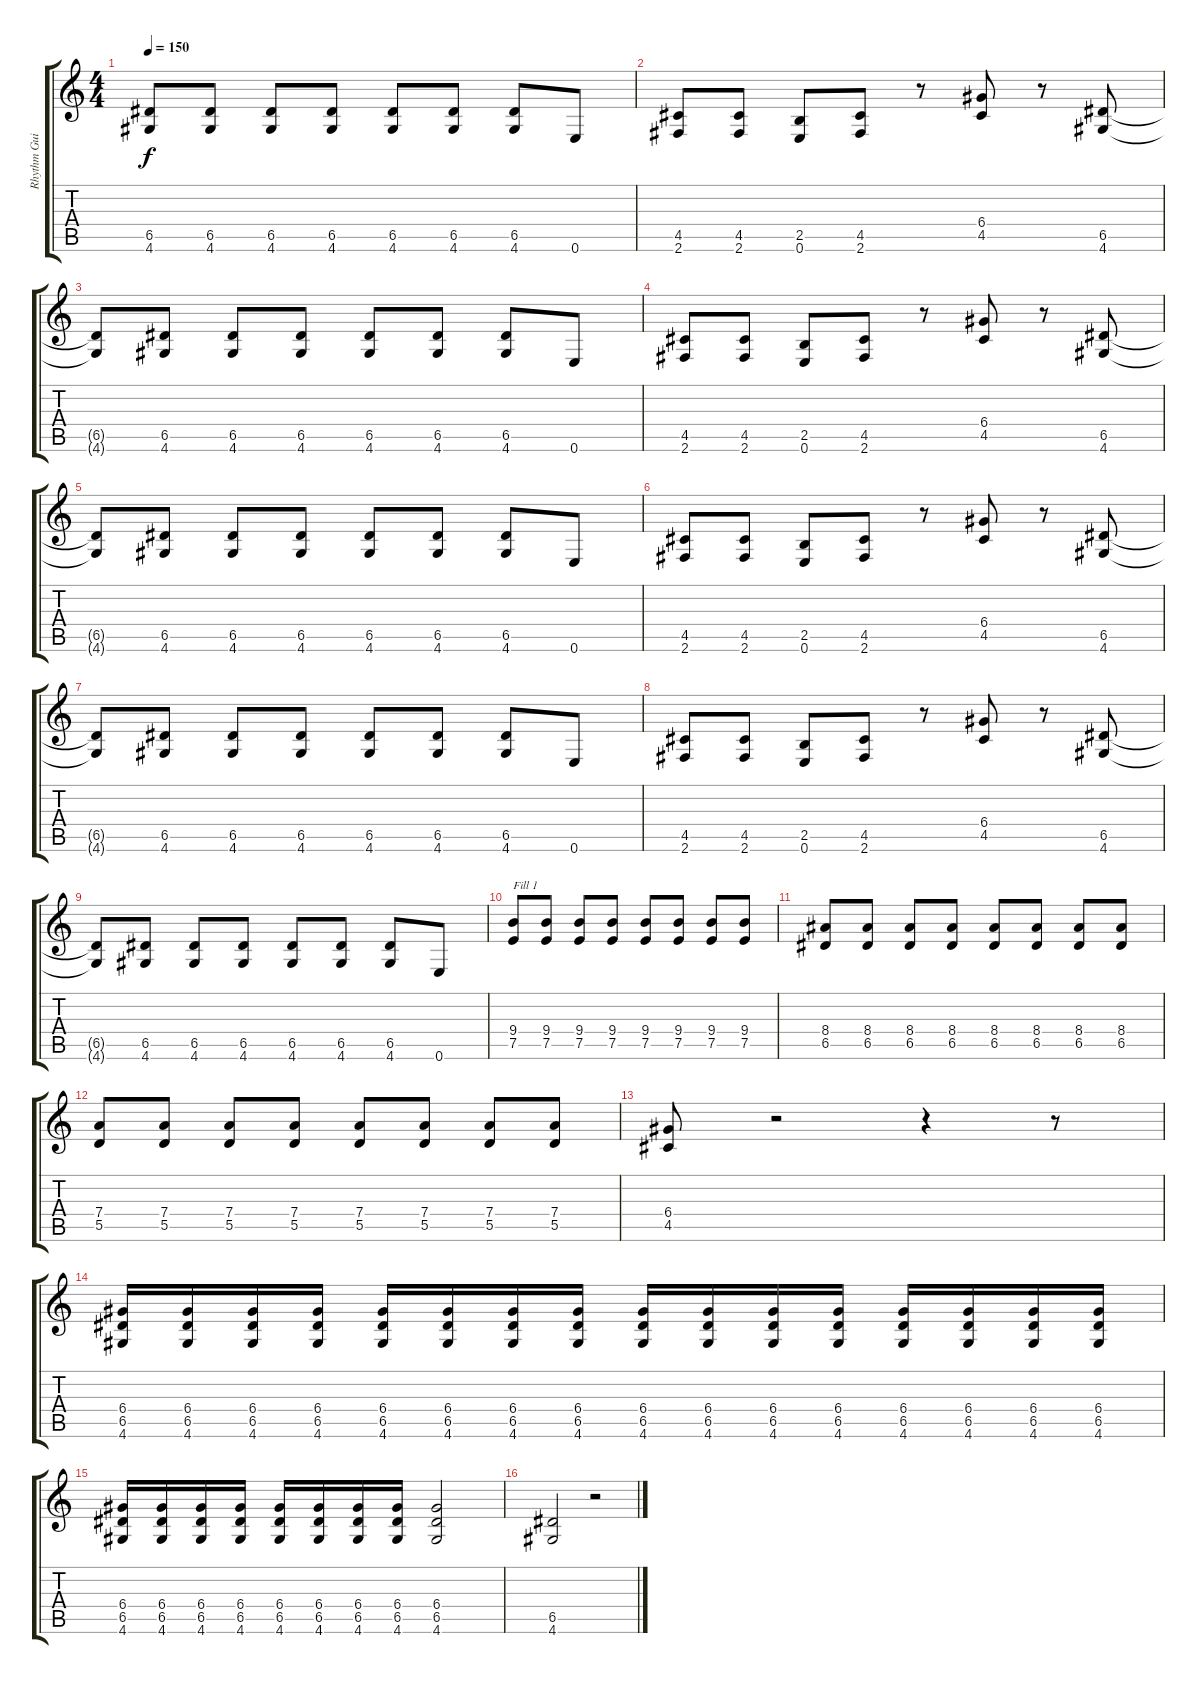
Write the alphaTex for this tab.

\track ("Rhythm Guitar" "Rhythm Gui") {instrument distortionguitar}
\staff {score tabs}
\tuning (E4 B3 G3 D3 A2 E2) {hide}
\ts (4 4)
\tempo 150
\clef g2
\ks c
(6.5{t} 4.6{t}).8{dy f} (6.5 4.6).8 (6.5 4.6).8 (6.5 4.6).8 (6.5 4.6).8 (6.5 4.6).8 (6.5 4.6).8 0.6.8 |
(4.5 2.6).8 (4.5 2.6).8 (2.5 0.6).8 (4.5 2.6).8 r.8 (6.4 4.5).8 r.8 (6.5 4.6).8 |
(6.5{t} 4.6{t}).8 (6.5 4.6).8 (6.5 4.6).8 (6.5 4.6).8 (6.5 4.6).8 (6.5 4.6).8 (6.5 4.6).8 0.6.8 |
(4.5 2.6).8 (4.5 2.6).8 (2.5 0.6).8 (4.5 2.6).8 r.8 (6.4 4.5).8 r.8 (6.5 4.6).8 |
(6.5{t} 4.6{t}).8 (6.5 4.6).8 (6.5 4.6).8 (6.5 4.6).8 (6.5 4.6).8 (6.5 4.6).8 (6.5 4.6).8 0.6.8 |
(4.5 2.6).8 (4.5 2.6).8 (2.5 0.6).8 (4.5 2.6).8 r.8 (6.4 4.5).8 r.8 (6.5 4.6).8 |
(6.5{t} 4.6{t}).8 (6.5 4.6).8 (6.5 4.6).8 (6.5 4.6).8 (6.5 4.6).8 (6.5 4.6).8 (6.5 4.6).8 0.6.8 |
(4.5 2.6).8 (4.5 2.6).8 (2.5 0.6).8 (4.5 2.6).8 r.8 (6.4 4.5).8 r.8 (6.5 4.6).8 |
(6.5{t} 4.6{t}).8 (6.5 4.6).8 (6.5 4.6).8 (6.5 4.6).8 (6.5 4.6).8 (6.5 4.6).8 (6.5 4.6).8 0.6.8 |
(9.4 7.5).8{txt "Fill 1"} (9.4 7.5).8 (9.4 7.5).8 (9.4 7.5).8 (9.4 7.5).8 (9.4 7.5).8 (9.4 7.5).8 (9.4 7.5).8 |
(8.4 6.5).8 (8.4 6.5).8 (8.4 6.5).8 (8.4 6.5).8 (8.4 6.5).8 (8.4 6.5).8 (8.4 6.5).8 (8.4 6.5).8 |
(7.4 5.5).8 (7.4 5.5).8 (7.4 5.5).8 (7.4 5.5).8 (7.4 5.5).8 (7.4 5.5).8 (7.4 5.5).8 (7.4 5.5).8 |
(6.4 4.5).8 r.2 r.4 r.8 |
(6.4 6.5 4.6).16 (6.4 6.5 4.6).16 (6.4 6.5 4.6).16 (6.4 6.5 4.6).16 (6.4 6.5 4.6).16 (6.4 6.5 4.6).16 (6.4 6.5 4.6).16 (6.4 6.5 4.6).16 (6.4 6.5 4.6).16 (6.4 6.5 4.6).16 (6.4 6.5 4.6).16 (6.4 6.5 4.6).16 (6.4 6.5 4.6).16 (6.4 6.5 4.6).16 (6.4 6.5 4.6).16 (6.4 6.5 4.6).16 |
(6.4 6.5 4.6).16 (6.4 6.5 4.6).16 (6.4 6.5 4.6).16 (6.4 6.5 4.6).16 (6.4 6.5 4.6).16 (6.4 6.5 4.6).16 (6.4 6.5 4.6).16 (6.4 6.5 4.6).16 (6.4 6.5 4.6).2 |
(6.5 4.6).2 r.2
